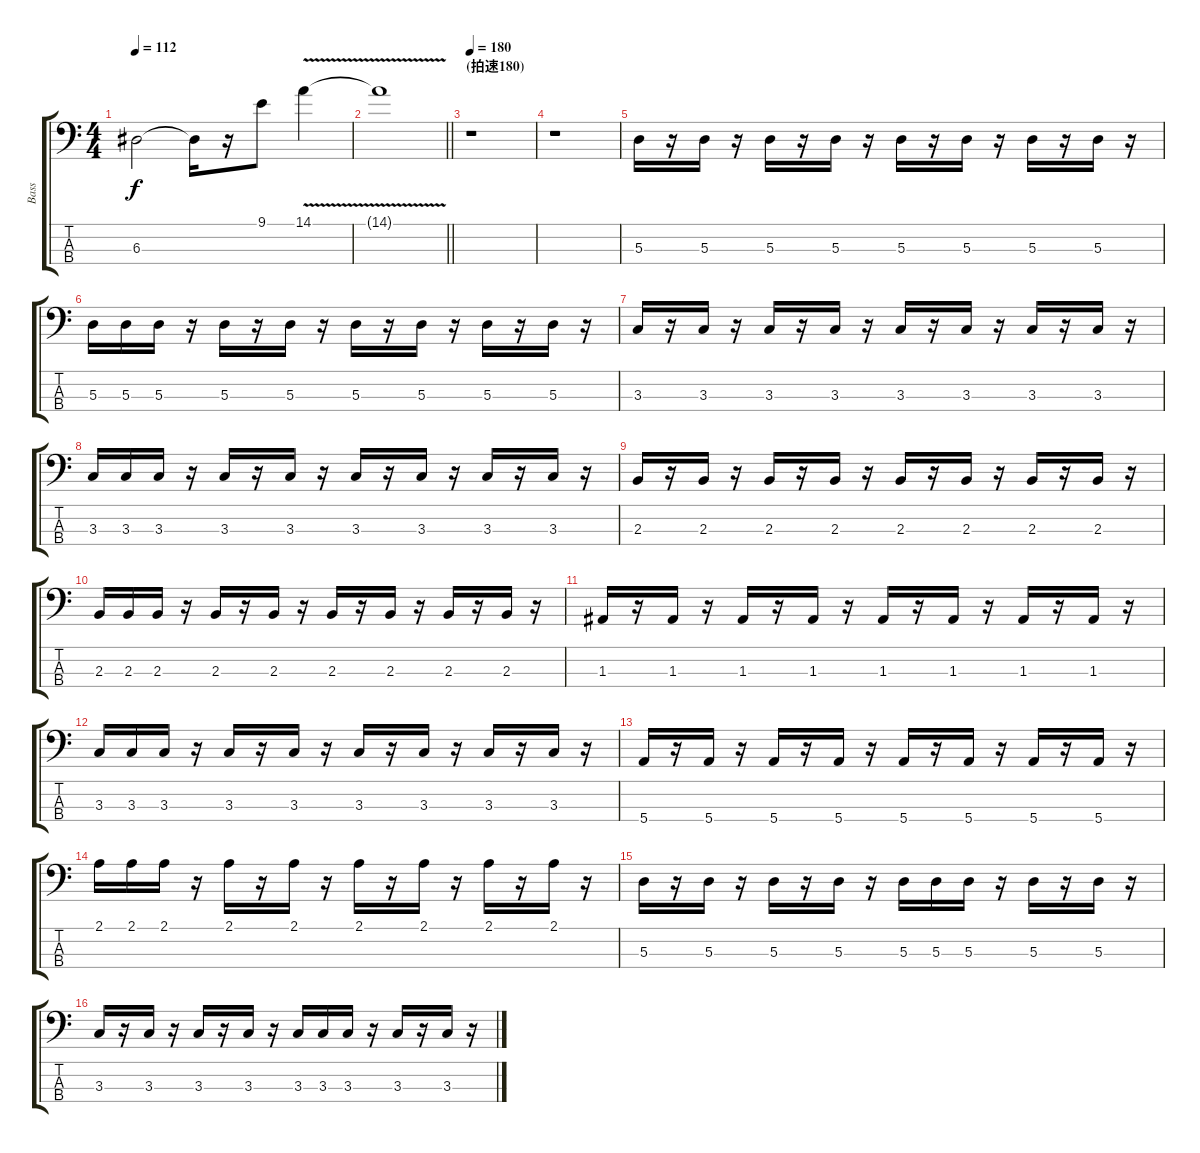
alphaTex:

\track ("Bass" "Bass") {instrument electricbassfinger}
\staff {score tabs}
\tuning (G2 D2 A1 E1) {hide}
\ts (4 4)
\tempo 112
\clef f4
\ks c
6.3.2{dy f} 6.3{t}.16 r.16 9.1.8 14.1{v}.4 |
\barLineRight lightlight
14.1{t}.1 |
\section ("" "(拍速180)")
\tempo 180
r.1 |
r.1 |
5.3.16 r.16 5.3.16 r.16 5.3.16 r.16 5.3.16 r.16 5.3.16 r.16 5.3.16 r.16 5.3.16 r.16 5.3.16 r.16 |
5.3.16 5.3.16 5.3.16 r.16 5.3.16 r.16 5.3.16 r.16 5.3.16 r.16 5.3.16 r.16 5.3.16 r.16 5.3.16 r.16 |
3.3.16 r.16 3.3.16 r.16 3.3.16 r.16 3.3.16 r.16 3.3.16 r.16 3.3.16 r.16 3.3.16 r.16 3.3.16 r.16 |
3.3.16 3.3.16 3.3.16 r.16 3.3.16 r.16 3.3.16 r.16 3.3.16 r.16 3.3.16 r.16 3.3.16 r.16 3.3.16 r.16 |
2.3.16 r.16 2.3.16 r.16 2.3.16 r.16 2.3.16 r.16 2.3.16 r.16 2.3.16 r.16 2.3.16 r.16 2.3.16 r.16 |
2.3.16 2.3.16 2.3.16 r.16 2.3.16 r.16 2.3.16 r.16 2.3.16 r.16 2.3.16 r.16 2.3.16 r.16 2.3.16 r.16 |
1.3.16 r.16 1.3.16 r.16 1.3.16 r.16 1.3.16 r.16 1.3.16 r.16 1.3.16 r.16 1.3.16 r.16 1.3.16 r.16 |
3.3.16 3.3.16 3.3.16 r.16 3.3.16 r.16 3.3.16 r.16 3.3.16 r.16 3.3.16 r.16 3.3.16 r.16 3.3.16 r.16 |
5.4.16 r.16 5.4.16 r.16 5.4.16 r.16 5.4.16 r.16 5.4.16 r.16 5.4.16 r.16 5.4.16 r.16 5.4.16 r.16 |
2.1.16 2.1.16 2.1.16 r.16 2.1.16 r.16 2.1.16 r.16 2.1.16 r.16 2.1.16 r.16 2.1.16 r.16 2.1.16 r.16 |
5.3.16 r.16 5.3.16 r.16 5.3.16 r.16 5.3.16 r.16 5.3.16 5.3.16 5.3.16 r.16 5.3.16 r.16 5.3.16 r.16 |
3.3.16 r.16 3.3.16 r.16 3.3.16 r.16 3.3.16 r.16 3.3.16 3.3.16 3.3.16 r.16 3.3.16 r.16 3.3.16 r.16
